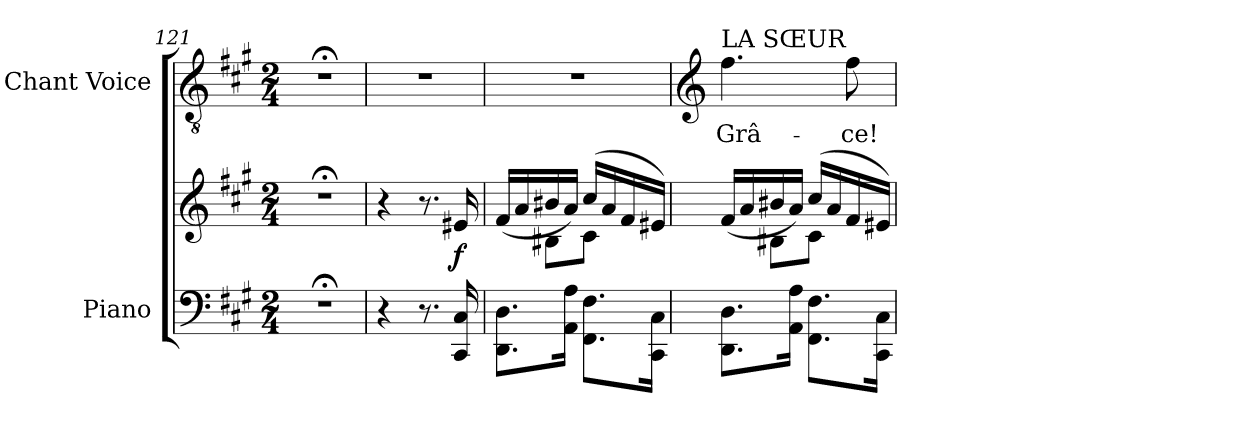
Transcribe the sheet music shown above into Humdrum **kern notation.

**kern	**kern	**dynam	**kern	**text
*part2	*part2	*part2	*part1	*part1
*staff3	*staff2	*staff2/3	*staff1	*staff1
*I"Piano	*	*	*I"Chant Voice	*
*I'Pno	*	*	*	*
*clefF4	*clefG2	*	*clefGv2	*
*k[f#c#g#]	*k[f#c#g#]	*	*k[f#c#g#]	*
*M2/4	*M2/4	*	*M2/4	*
=121	=121	=121	=121	=121
2r;<	2r;<	.	2r;<	.
=122	=122	=122	=122	=122
4r	4r	.	2r	.
8.r	8.r	.	.	.
!	!	!LO:DY:b	!	!
16CC#/ 16C#/	16e#X/	f	.	.
=123	=123	=123	=123	=123
*	*^	*	*	*
8.DD\ 8.D\L	(16f#/LL	8ryy	.	2r	.
.	16a/	.	.	.	.
.	16b#X/	8B#X\L	.	.	.
16AA\ 16A\Jk	16a/JJ)	.	.	.	.
8.FF#\ 8.F#\L	(16cc#/LL	8c#\J	.	.	.
.	16a/	.	.	.	.
.	16f#/	8ryy	.	.	.
16CC#\ 16C#\Jk	16e#X/JJ)	.	.	.	.
=124	=124	=124	=124	=124	=124
*	*	*	*	*clefG2	*
!	!	!	!	!LO:TX:a:t=LA SŒUR	!
8.DD\ 8.D\L	(16f#/LL	8ryy	.	4.ff#\	Grâ-
.	16a/	.	.	.	.
.	16b#X/	8B#X\L	.	.	.
16AA\ 16A\Jk	16a/JJ)	.	.	.	.
8.FF#\ 8.F#\L	(16cc#/LL	8c#\J	.	.	.
.	16a/	.	.	.	.
.	16f#/	8ryy	.	8ff#\	-ce!
16CC#\ 16C#\Jk	16e#X/JJ)	.	.	.	.
*	*v	*v	*	*	*
=	=	=	=	=
*-	*-	*-	*-	*-
